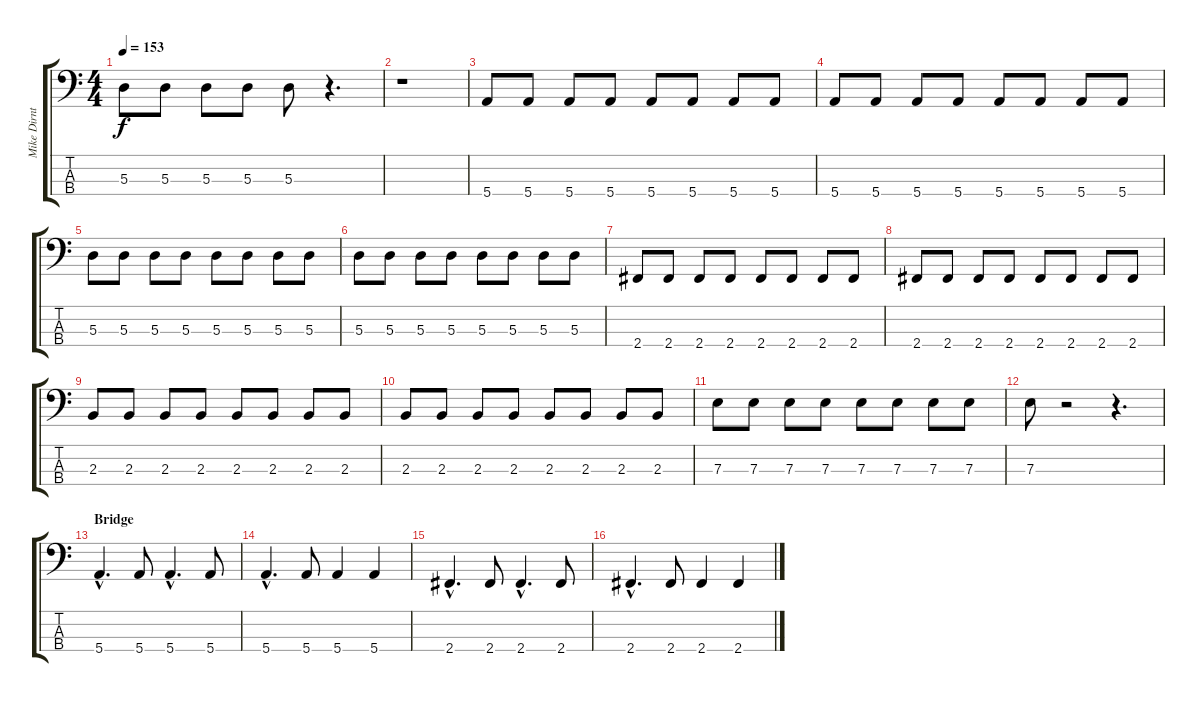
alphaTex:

\track ("Mike Dirnt (Bass)" "Mike Dirnt") {instrument electricbasspick}
\staff {score tabs}
\tuning (G2 D2 A1 E1) {hide}
\ts (4 4)
\tempo 153
\clef f4
\ks c
5.3.8{dy f} 5.3.8 5.3.8 5.3.8 5.3.8 r.4{d} |
r.1 |
5.4.8 5.4.8 5.4.8 5.4.8 5.4.8 5.4.8 5.4.8 5.4.8 |
5.4.8 5.4.8 5.4.8 5.4.8 5.4.8 5.4.8 5.4.8 5.4.8 |
5.3.8 5.3.8 5.3.8 5.3.8 5.3.8 5.3.8 5.3.8 5.3.8 |
5.3.8 5.3.8 5.3.8 5.3.8 5.3.8 5.3.8 5.3.8 5.3.8 |
2.4.8 2.4.8 2.4.8 2.4.8 2.4.8 2.4.8 2.4.8 2.4.8 |
2.4.8 2.4.8 2.4.8 2.4.8 2.4.8 2.4.8 2.4.8 2.4.8 |
2.3.8 2.3.8 2.3.8 2.3.8 2.3.8 2.3.8 2.3.8 2.3.8 |
2.3.8 2.3.8 2.3.8 2.3.8 2.3.8 2.3.8 2.3.8 2.3.8 |
7.3.8 7.3.8 7.3.8 7.3.8 7.3.8 7.3.8 7.3.8 7.3.8 |
7.3.8 r.2 r.4{d} |
\section ("" "Bridge")
5.4{hac}.4{d} 5.4.8 5.4{hac}.4{d} 5.4.8 |
5.4{hac}.4{d} 5.4.8 5.4.4 5.4.4 |
2.4{hac}.4{d} 2.4.8 2.4{hac}.4{d} 2.4.8 |
2.4{hac}.4{d} 2.4.8 2.4.4 2.4.4
